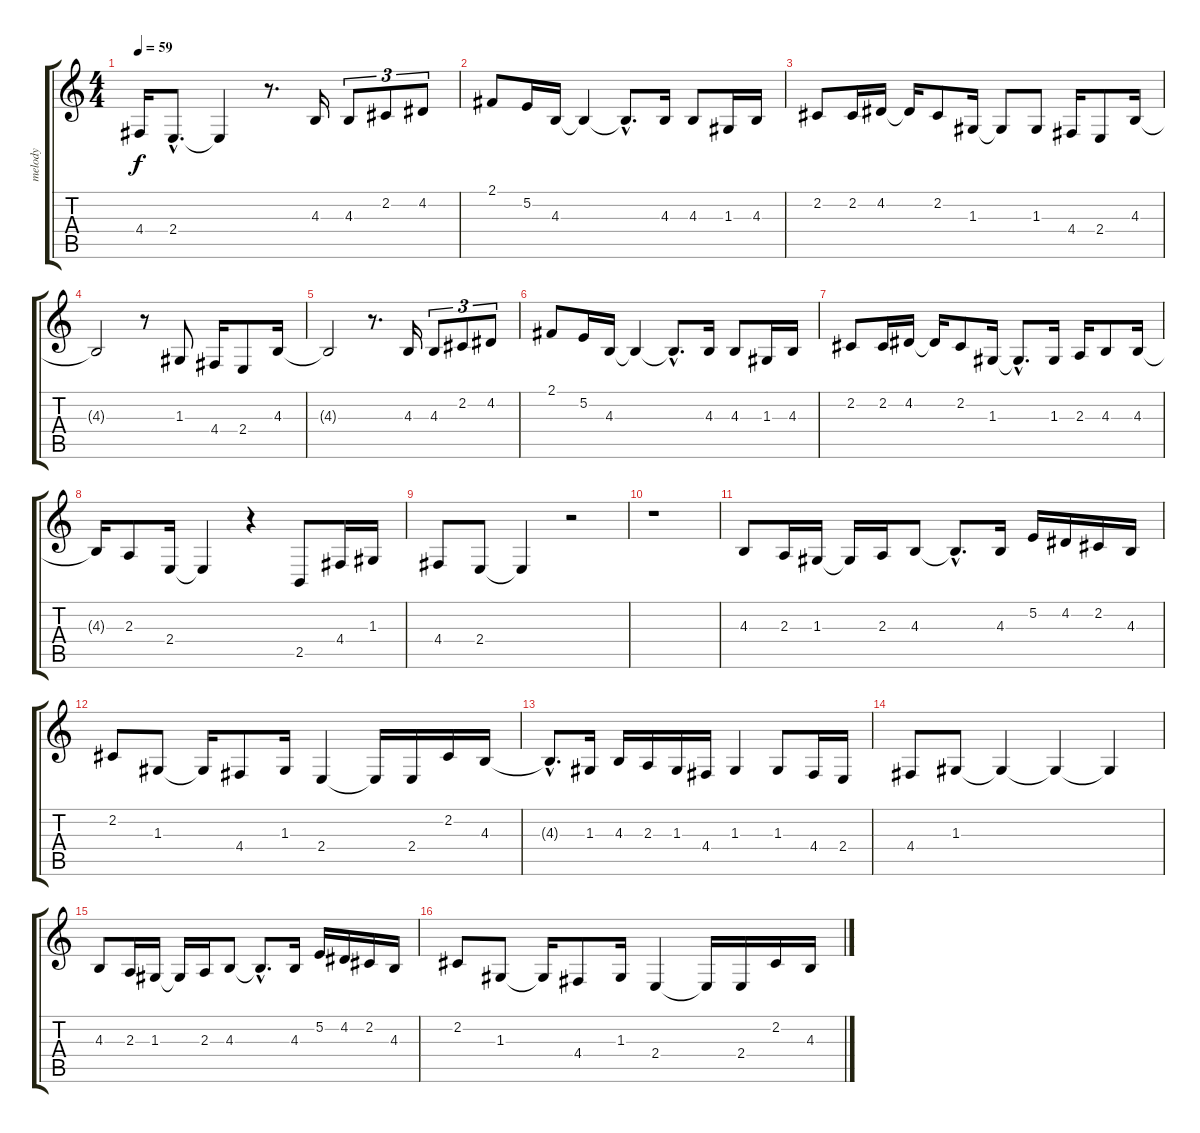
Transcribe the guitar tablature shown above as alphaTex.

\track ("melody" "melody") {instrument musicbox}
\staff {score tabs}
\tuning (E4 B3 G3 D3 A2 E2) {hide}
\ts (4 4)
\tempo 59
\clef g2
\ks c
4.4.16{dy f} 2.4{hac}.8{d} 2.4{t}.4 r.8{d} 4.3.16 4.3.8{tu (3 2)} 2.2.8{tu (3 2)} 4.2.8{tu (3 2)} |
2.1.8 5.2.16 4.3.16 4.3{t}.4 4.3{hac t}.8{d} 4.3.16 4.3.8 1.3.16 4.3.16 |
2.2.8 2.2.16 4.2.16 4.2{t}.16 2.2.8 1.3.16 1.3{t}.8 1.3.8 4.4.16 2.4.8 4.3.16 |
4.3{t}.2 r.8 1.3.8 4.4.16 2.4.8 4.3.16 |
4.3{t}.2 r.8{d} 4.3.16 4.3.8{tu (3 2)} 2.2.8{tu (3 2)} 4.2.8{tu (3 2)} |
2.1.8 5.2.16 4.3.16 4.3{t}.4 4.3{hac t}.8{d} 4.3.16 4.3.8 1.3.16 4.3.16 |
2.2.8 2.2.16 4.2.16 4.2{t}.16 2.2.8 1.3.16 1.3{hac t}.8{d} 1.3.16 2.3.16 4.3.8 4.3.16 |
4.3{t}.16 2.3.8 2.4.16 2.4{t}.4 r.4 2.5.8 4.4.16 1.3.16 |
4.4.8 2.4.8 2.4{t}.4 r.2 |
r.1 |
4.3.8 2.3.16 1.3.16 1.3{t}.16 2.3.16 4.3.8 4.3{hac t}.8{d} 4.3.16 5.2.16 4.2.16 2.2.16 4.3.16 |
2.2.8 1.3.8 1.3{t}.16 4.4.8 1.3.16 2.4.4 2.4{t}.16 2.4.16 2.2.16 4.3.16 |
4.3{hac t}.8{d} 1.3.16 4.3.16 2.3.16 1.3.16 4.4.16 1.3.4 1.3.8 4.4.16 2.4.16 |
4.4.8 1.3.8 1.3{t}.4 1.3{t}.4 1.3{t}.4 |
4.3.8 2.3.16 1.3.16 1.3{t}.16 2.3.16 4.3.8 4.3{hac t}.8{d} 4.3.16 5.2.16 4.2.16 2.2.16 4.3.16 |
2.2.8 1.3.8 1.3{t}.16 4.4.8 1.3.16 2.4.4 2.4{t}.16 2.4.16 2.2.16 4.3.16
